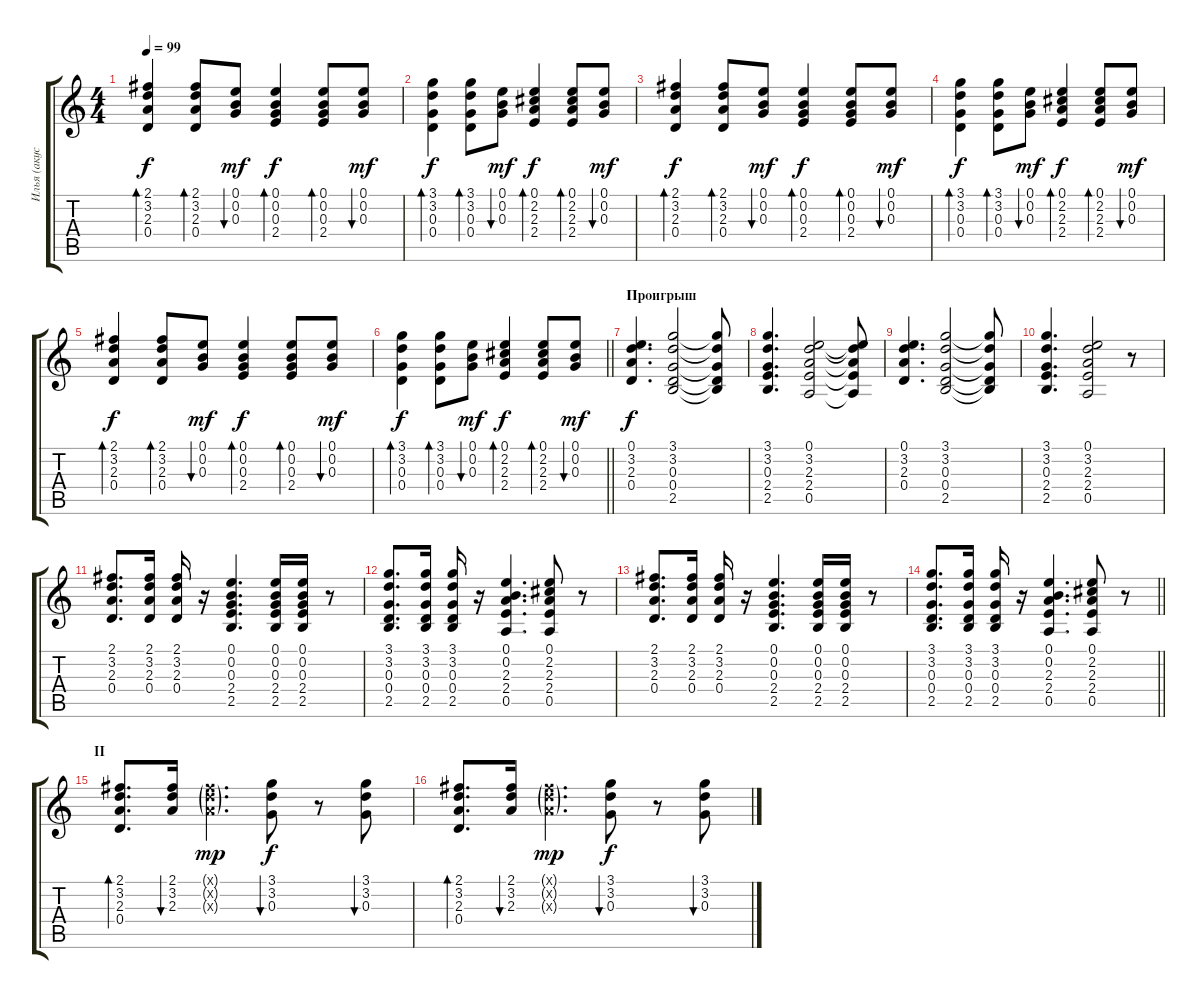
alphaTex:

\track ("Илья (акустика)" "Илья (акус") {instrument acousticguitarsteel}
\staff {score tabs}
\tuning (E4 B3 G3 D3 A2 E2) {hide}
\ts (4 4)
\tempo 99
\clef g2
\ks c
(2.1 3.2 2.3 0.4).4{bd 60 dy f} (2.1 3.2 2.3 0.4).8{bd 60} (0.1 0.2 0.3).8{bu 60 dy mf} (0.1 0.2 0.3 2.4).4{bd 60 dy f} (0.1 0.2 0.3 2.4).8{bd 60} (0.1 0.2 0.3).8{bu 60 dy mf} |
(3.1 3.2 0.3 0.4).4{bd 60 dy f} (3.1 3.2 0.3 0.4).8{bd 60} (0.1 0.2 0.3).8{bu 60 dy mf} (0.1 2.2 2.3 2.4).4{bd 60 dy f} (0.1 2.2 2.3 2.4).8{bd 60} (0.1 0.2 0.3).8{bu 60 dy mf} |
(2.1 3.2 2.3 0.4).4{bd 60 dy f} (2.1 3.2 2.3 0.4).8{bd 60} (0.1 0.2 0.3).8{bu 60 dy mf} (0.1 0.2 0.3 2.4).4{bd 60 dy f} (0.1 0.2 0.3 2.4).8{bd 60} (0.1 0.2 0.3).8{bu 60 dy mf} |
(3.1 3.2 0.3 0.4).4{bd 60 dy f} (3.1 3.2 0.3 0.4).8{bd 60} (0.1 0.2 0.3).8{bu 60 dy mf} (0.1 2.2 2.3 2.4).4{bd 60 dy f} (0.1 2.2 2.3 2.4).8{bd 60} (0.1 0.2 0.3).8{bu 60 dy mf} |
(2.1 3.2 2.3 0.4).4{bd 60 dy f} (2.1 3.2 2.3 0.4).8{bd 60} (0.1 0.2 0.3).8{bu 60 dy mf} (0.1 0.2 0.3 2.4).4{bd 60 dy f} (0.1 0.2 0.3 2.4).8{bd 60} (0.1 0.2 0.3).8{bu 60 dy mf} |
\barLineRight lightlight
(3.1 3.2 0.3 0.4).4{bd 60 dy f} (3.1 3.2 0.3 0.4).8{bd 60} (0.1 0.2 0.3).8{bu 60 dy mf} (0.1 2.2 2.3 2.4).4{bd 60 dy f} (0.1 2.2 2.3 2.4).8{bd 60} (0.1 0.2 0.3).8{bu 60 dy mf} |
\section ("" "Проигрыш")
(0.1 3.2 2.3 0.4).4{d dy f} (3.1 3.2 0.3 0.4 2.5).2 (3.1{t} 3.2{t} 0.3{t} 0.4{t} 2.5{t}).8 |
(3.1 3.2 0.3 2.4 2.5).4{d} (0.1 3.2 2.3 2.4 0.5).2 (0.1{t} 3.2{t} 2.3{t} 2.4{t} 0.5{t}).8 |
(0.1 3.2 2.3 0.4).4{d} (3.1 3.2 0.3 0.4 2.5).2 (3.1{t} 3.2{t} 0.3{t} 0.4{t} 2.5{t}).8 |
(3.1 3.2 0.3 2.4 2.5).4{d} (0.1 3.2 2.3 2.4 0.5).2 r.8 |
(2.1 3.2 2.3 0.4).8{d} (2.1 3.2 2.3 0.4).16 (2.1 3.2 2.3 0.4).16 r.16 (0.1 0.2 0.3 2.4 2.5).4{d} (0.1 0.2 0.3 2.4 2.5).16 (0.1 0.2 0.3 2.4 2.5).16 r.8 |
(3.1 3.2 0.3 0.4 2.5).8{d} (3.1 3.2 0.3 0.4 2.5).16 (3.1 3.2 0.3 0.4 2.5).16 r.16 (0.1 0.2 2.3 2.4 0.5).4{d} (0.1 2.2 2.3 2.4 0.5).8 r.8 |
(2.1 3.2 2.3 0.4).8{d} (2.1 3.2 2.3 0.4).16 (2.1 3.2 2.3 0.4).16 r.16 (0.1 0.2 0.3 2.4 2.5).4{d} (0.1 0.2 0.3 2.4 2.5).16 (0.1 0.2 0.3 2.4 2.5).16 r.8 |
\barLineRight lightlight
(3.1 3.2 0.3 0.4 2.5).8{d} (3.1 3.2 0.3 0.4 2.5).16 (3.1 3.2 0.3 0.4 2.5).16 r.16 (0.1 0.2 2.3 2.4 0.5).4{d} (0.1 2.2 2.3 2.4 0.5).8 r.8 |
\section ("" "II")
(2.1 3.2 2.3 0.4).8{d bd 30} (2.1 3.2 2.3).16{bu 30} (2.1{g x} 3.2{g x} 2.3{g x}).4{d dy mp} (3.1 3.2 0.3).8{bu 30 dy f} r.8 (3.1 3.2 0.3).8{bu 30} |
(2.1 3.2 2.3 0.4).8{d bd 30} (2.1 3.2 2.3).16{bu 30} (2.1{g x} 3.2{g x} 2.3{g x}).4{d dy mp} (3.1 3.2 0.3).8{bu 30 dy f} r.8 (3.1 3.2 0.3).8{bu 30}
